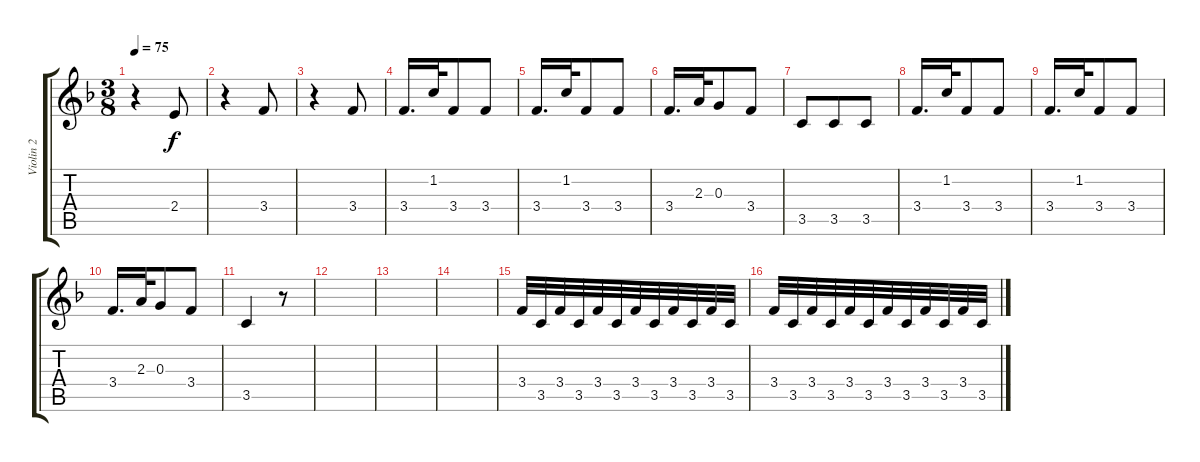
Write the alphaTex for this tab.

\track ("Violin 2" "Violin 2") {instrument acousticguitarsteel}
\staff {score tabs}
\tuning (E4 B3 G3 D3 A2 E2) {hide}
\ts (3 8)
\tempo 75
\clef g2
\ks f
r.4{dy f} 2.4.8 |
r.4 3.4.8 |
r.4 3.4.8 |
3.4.16{d} 1.2.32 3.4.8 3.4.8 |
3.4.16{d} 1.2.32 3.4.8 3.4.8 |
3.4.16{d} 2.3.32 0.3.8 3.4.8 |
3.5.8 3.5.8 3.5.8 |
3.4.16{d} 1.2.32 3.4.8 3.4.8 |
3.4.16{d} 1.2.32 3.4.8 3.4.8 |
3.4.16{d} 2.3.32 0.3.8 3.4.8 |
3.5.4 r.8 |
|
|
|
3.4.32 3.5.32 3.4.32 3.5.32 3.4.32 3.5.32 3.4.32 3.5.32 3.4.32 3.5.32 3.4.32 3.5.32 |
3.4.32 3.5.32 3.4.32 3.5.32 3.4.32 3.5.32 3.4.32 3.5.32 3.4.32 3.5.32 3.4.32 3.5.32
